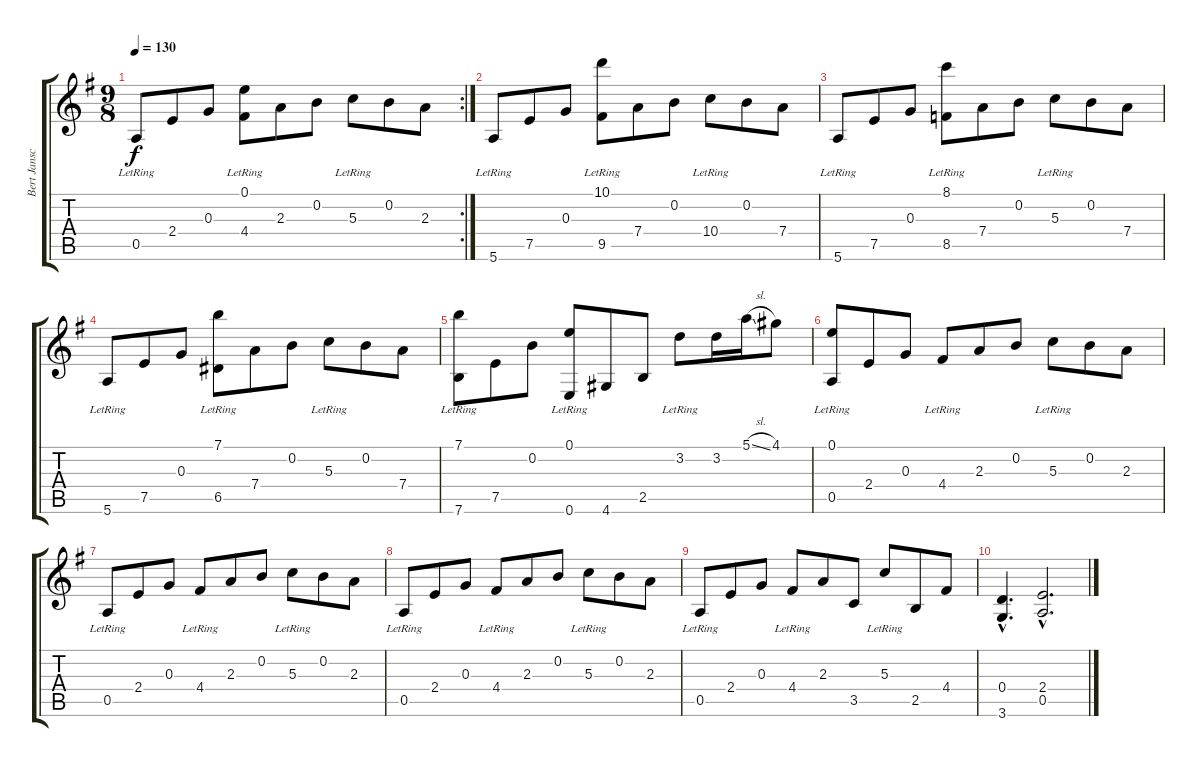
\track ("Bert Jansch" "Bert Jansc") {instrument acousticguitarsteel}
\staff {score tabs}
\tuning (E4 B3 G3 D3 A2 E2) {hide}
\rc 2
\ts (9 8)
\tempo 130
\clef g2
\ks g
0.5{lr}.8{dy f} 2.4.8 0.3.8 (0.1{lr} 4.4{lr}).8 2.3.8 0.2.8 5.3{lr}.8 0.2.8 2.3.8 |
5.6{lr}.8 7.5.8 0.3.8 (10.1{lr} 9.5{lr}).8 7.4.8 0.2.8 10.4{lr}.8 0.2.8 7.4.8 |
5.6{lr}.8 7.5.8 0.3.8 (8.1{lr} 8.5{lr}).8 7.4.8 0.2.8 5.3{lr}.8 0.2.8 7.4.8 |
5.6{lr}.8 7.5.8 0.3.8 (7.1{lr} 6.5{lr}).8 7.4.8 0.2.8 5.3{lr}.8 0.2.8 7.4.8 |
(7.1{lr} 7.6{lr}).8 7.5.8 0.2.8 (0.1{lr} 0.6{lr}).8 4.6.8 2.5.8 3.2{lr}.8 3.2.16 5.1{sl}.16 4.1.8 |
(0.1{lr} 0.5{lr}).8 2.4.8 0.3.8 4.4{lr}.8 2.3.8 0.2.8 5.3{lr}.8 0.2.8 2.3.8 |
0.5{lr}.8 2.4.8 0.3.8 4.4{lr}.8 2.3.8 0.2.8 5.3{lr}.8 0.2.8 2.3.8 |
0.5{lr}.8 2.4.8 0.3.8 4.4{lr}.8 2.3.8 0.2.8 5.3{lr}.8 0.2.8 2.3.8 |
0.5{lr}.8 2.4.8 0.3.8 4.4{lr}.8 2.3.8 3.5.8 5.3{lr}.8 2.5.8 4.4.8 |
(0.4{hac} 3.6{hac}).4{d} (2.4{hac} 0.5{hac}).2{d}
